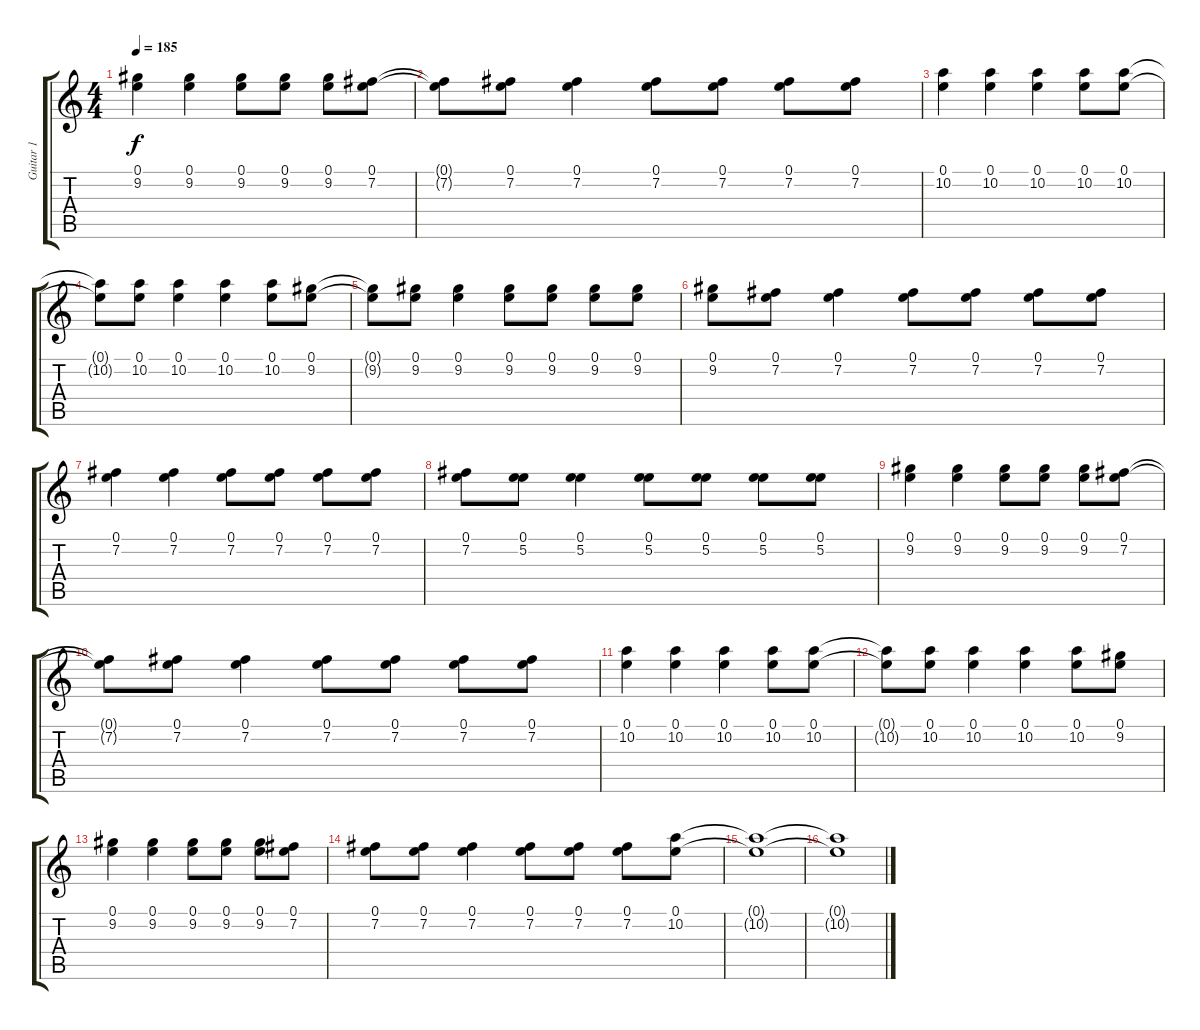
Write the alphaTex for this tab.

\track ("Guitar 1" "Guitar 1") {instrument distortionguitar}
\staff {score tabs}
\tuning (E4 B3 G3 D3 A2 E2) {hide}
\ts (4 4)
\tempo 185
\clef g2
\ks c
(0.1 9.2).4{dy f} (0.1 9.2).4 (0.1 9.2).8 (0.1 9.2).8 (0.1 9.2).8 (0.1 7.2).8 |
(0.1{t} 7.2{t}).8 (0.1 7.2).8 (0.1 7.2).4 (0.1 7.2).8 (0.1 7.2).8 (0.1 7.2).8 (0.1 7.2).8 |
(0.1 10.2).4 (0.1 10.2).4 (0.1 10.2).4 (0.1 10.2).8 (0.1 10.2).8 |
(0.1{t} 10.2{t}).8 (0.1 10.2).8 (0.1 10.2).4 (0.1 10.2).4 (0.1 10.2).8 (0.1 9.2).8 |
(0.1{t} 9.2{t}).8 (0.1 9.2).8 (0.1 9.2).4 (0.1 9.2).8 (0.1 9.2).8 (0.1 9.2).8 (0.1 9.2).8 |
(0.1 9.2).8 (0.1 7.2).8 (0.1 7.2).4 (0.1 7.2).8 (0.1 7.2).8 (0.1 7.2).8 (0.1 7.2).8 |
(0.1 7.2).4 (0.1 7.2).4 (0.1 7.2).8 (0.1 7.2).8 (0.1 7.2).8 (0.1 7.2).8 |
(0.1 7.2).8 (0.1 5.2).8 (0.1 5.2).4 (0.1 5.2).8 (0.1 5.2).8 (0.1 5.2).8 (0.1 5.2).8 |
(0.1 9.2).4 (0.1 9.2).4 (0.1 9.2).8 (0.1 9.2).8 (0.1 9.2).8 (0.1 7.2).8 |
(0.1{t} 7.2{t}).8 (0.1 7.2).8 (0.1 7.2).4 (0.1 7.2).8 (0.1 7.2).8 (0.1 7.2).8 (0.1 7.2).8 |
(0.1 10.2).4 (0.1 10.2).4 (0.1 10.2).4 (0.1 10.2).8 (0.1 10.2).8 |
(0.1{t} 10.2{t}).8 (0.1 10.2).8 (0.1 10.2).4 (0.1 10.2).4 (0.1 10.2).8 (0.1 9.2).8 |
(0.1 9.2).4 (0.1 9.2).4 (0.1 9.2).8 (0.1 9.2).8 (0.1 9.2).8 (0.1 7.2).8 |
(0.1 7.2).8 (0.1 7.2).8 (0.1 7.2).4 (0.1 7.2).8 (0.1 7.2).8 (0.1 7.2).8 (0.1 10.2).8 |
(0.1{t} 10.2{t}).1 |
(0.1{t} 10.2{t}).1
